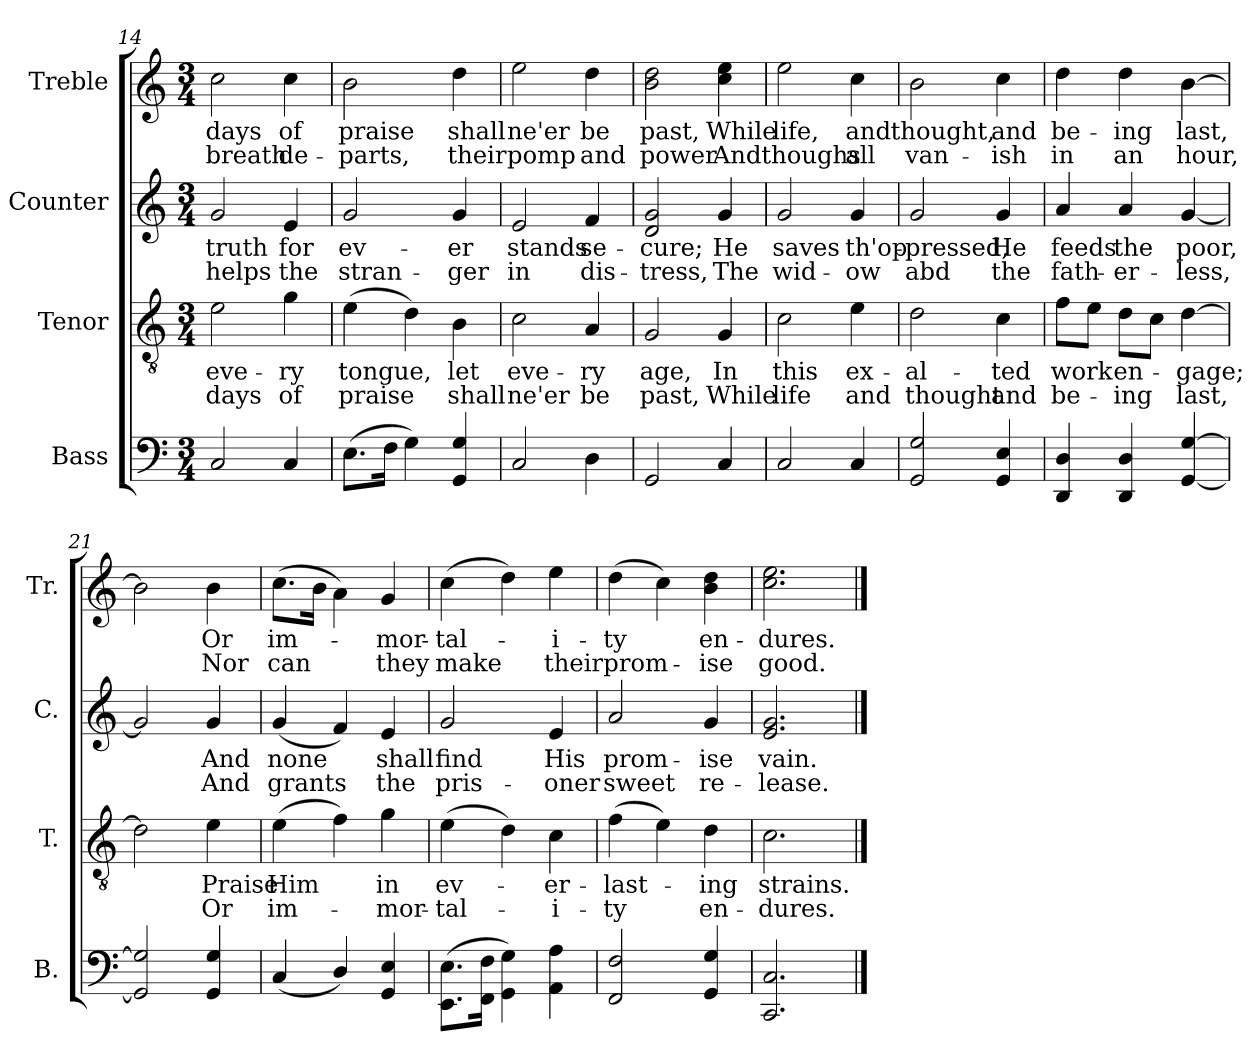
**kern	**kern	**text	**text	**kern	**text	**text	**kern	**text	**text
*part4	*part3	*part3	*part3	*part2	*part2	*part2	*part1	*part1	*part1
*staff4	*staff3	*staff3	*staff3	*staff2	*staff2	*staff2	*staff1	*staff1	*staff1
*I"Bass	*I"Tenor	*	*	*I"Counter	*	*	*I"Treble	*	*
*I'B.	*I'T.	*	*	*I'C.	*	*	*I'Tr.	*	*
*clefF4	*clefGv2	*	*	*clefG2	*	*	*clefG2	*	*
*k[]	*k[]	*	*	*k[]	*	*	*k[]	*	*
*C:	*C:	*	*	*C:	*	*	*C:	*	*
*M3/4	*M3/4	*	*	*M3/4	*	*	*M3/4	*	*
=14	=14	=14	=14	=14	=14	=14	=14	=14	=14
2C/	2e\	eve-	days	2g/	truth	helps	2cc\	days	breath
4C/	4g\	-ry	of	4e/	for	the	4cc\	of	de-
=15	=15	=15	=15	=15	=15	=15	=15	=15	=15
(8.E\L	(4e\	tongue,	praise	2g/	ev-	stran-	2b\	praise	-parts,
16F\Jk	.	.	.	.	.	.	.	.	.
4G\)	4d\)	.	.	.	.	.	.	.	.
4GG/ 4G/	4B\	let	shall	4g/	-er	-ger	4dd\	shall	their
=16	=16	=16	=16	=16	=16	=16	=16	=16	=16
2C/	2c\	eve-	ne'er	2e/	stands	in	2ee\	ne'er	pomp
4D\	4A/	-ry	be	4f/	se-	dis-	4dd\	be	and
!!LO:LB:g=z
=17	=17	=17	=17	=17	=17	=17	=17	=17	=17
2GG/	2G/	age,	past,	2d/ 2g/	-cure;	-tress,	2b\ 2dd\	past,	power
4C/	4G/	In	While	4g/	He	The	4cc\ 4ee\	While	And
=18	=18	=18	=18	=18	=18	=18	=18	=18	=18
2C/	2c\	this	life	2g/	saves	wid-	2ee\	life,	thoughs
4C/	4e\	ex-	and	4g/	th'op-	-ow	4cc\	and	all
=19	=19	=19	=19	=19	=19	=19	=19	=19	=19
2GG/ 2G/	2d\	-al-	thought	2g/	-pressed,	abd	2b\	thought,	van-
4GG/ 4E/	4c\	-ted	and	4g/	He	the	4cc\	and	-ish
=20	=20	=20	=20	=20	=20	=20	=20	=20	=20
4DD/ 4D/	8f\L	work	be-	4a/	feeds	fath-	4dd\	be-	in
.	8e\J	.	.	.	.	.	.	.	.
4DD/ 4D/	8d\L	en-	-ing	4a/	the	-er-	4dd\	-ing	an
.	8c\J	.	.	.	.	.	.	.	.
[4GG/ [4G/	[4d\	-gage;	last,	[4g/	poor,	-less,	[4b\	last,	hour,
=21	=21	=21	=21	=21	=21	=21	=21	=21	=21
2GG/] 2G/]	2d\]	.	.	2g/]	.	.	2b\]	.	.
4GG/ 4G/	4e\	Praise	Or	4g/	And	And	4b\	Or	Nor
=22	=22	=22	=22	=22	=22	=22	=22	=22	=22
(4C/	(4e\	Him	im-	(4g/	none	grants	(8.cc\L	im-	can
.	.	.	.	.	.	.	16b\Jk	.	.
4D/)	4f\)	.	.	4f/)	.	.	4a\)	.	.
4GG/ 4E/	4g\	in	-mor-	4e/	shall	the	4g/	-mor-	they
=23	=23	=23	=23	=23	=23	=23	=23	=23	=23
(8.EE\ 8.E\L	(4e\	ev-	-tal-	2g/	find	pris-	(4cc\	-tal-	make
16FF\ 16F\Jk	.	.	.	.	.	.	.	.	.
4GG\ 4G\)	4d\)	.	.	.	.	.	4dd\)	.	.
4AA\ 4A\	4c\	-er-	-i-	4e/	His	-oner	4ee\	-i-	their
=24	=24	=24	=24	=24	=24	=24	=24	=24	=24
2FF/ 2F/	(4f\	-last-	-ty	2a/	prom-	sweet	(4dd\	-ty	prom-
.	4e\)	.	.	.	.	.	4cc\)	.	.
4GG/ 4G/	4d\	-ing	en-	4g/	-ise	re-	4b\ 4dd\	en-	-ise
=25	=25	=25	=25	=25	=25	=25	=25	=25	=25
2.CC/ 2.C/	2.c\	strains.	-dures.	2.e/ 2.g/	vain.	-lease.	2.cc\ 2.ee\	-dures.	good.
==	==	==	==	==	==	==	==	==	==
*-	*-	*-	*-	*-	*-	*-	*-	*-	*-
